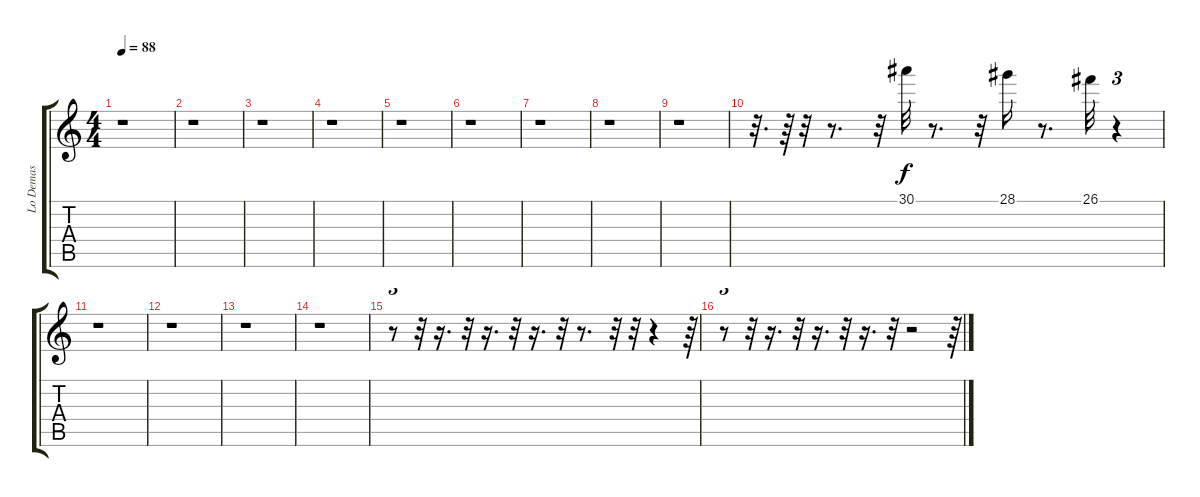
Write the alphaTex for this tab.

\track ("Lo Demas" "Lo Demas") {instrument fx3crystal}
\staff {score tabs}
\tuning (E4 B3 G3 D3 A2 E2) {hide}
\ts (4 4)
\tempo 88
\clef g2
\ks c
r.1{dy f} |
r.1 |
r.1 |
r.1 |
r.1 |
r.1 |
r.1 |
r.1 |
r.1 |
r.32{d} r.64 r.32 r.8{d} r.32 30.1.32 r.8{d} r.32 28.1.16 r.8{d} 26.1.32 r.4{tu (3 2)} |
r.1 |
r.1 |
r.1 |
r.1 |
r.8{tu (3 2)} r.32 r.16{d} r.32 r.16{d} r.32 r.16{d} r.32 r.8{d} r.32 r.32 r.4 r.64{tu (3 2)} |
r.8{tu (3 2)} r.32 r.16{d} r.32 r.16{d} r.32 r.16{d} r.32 r.2 r.64{tu (3 2)}
